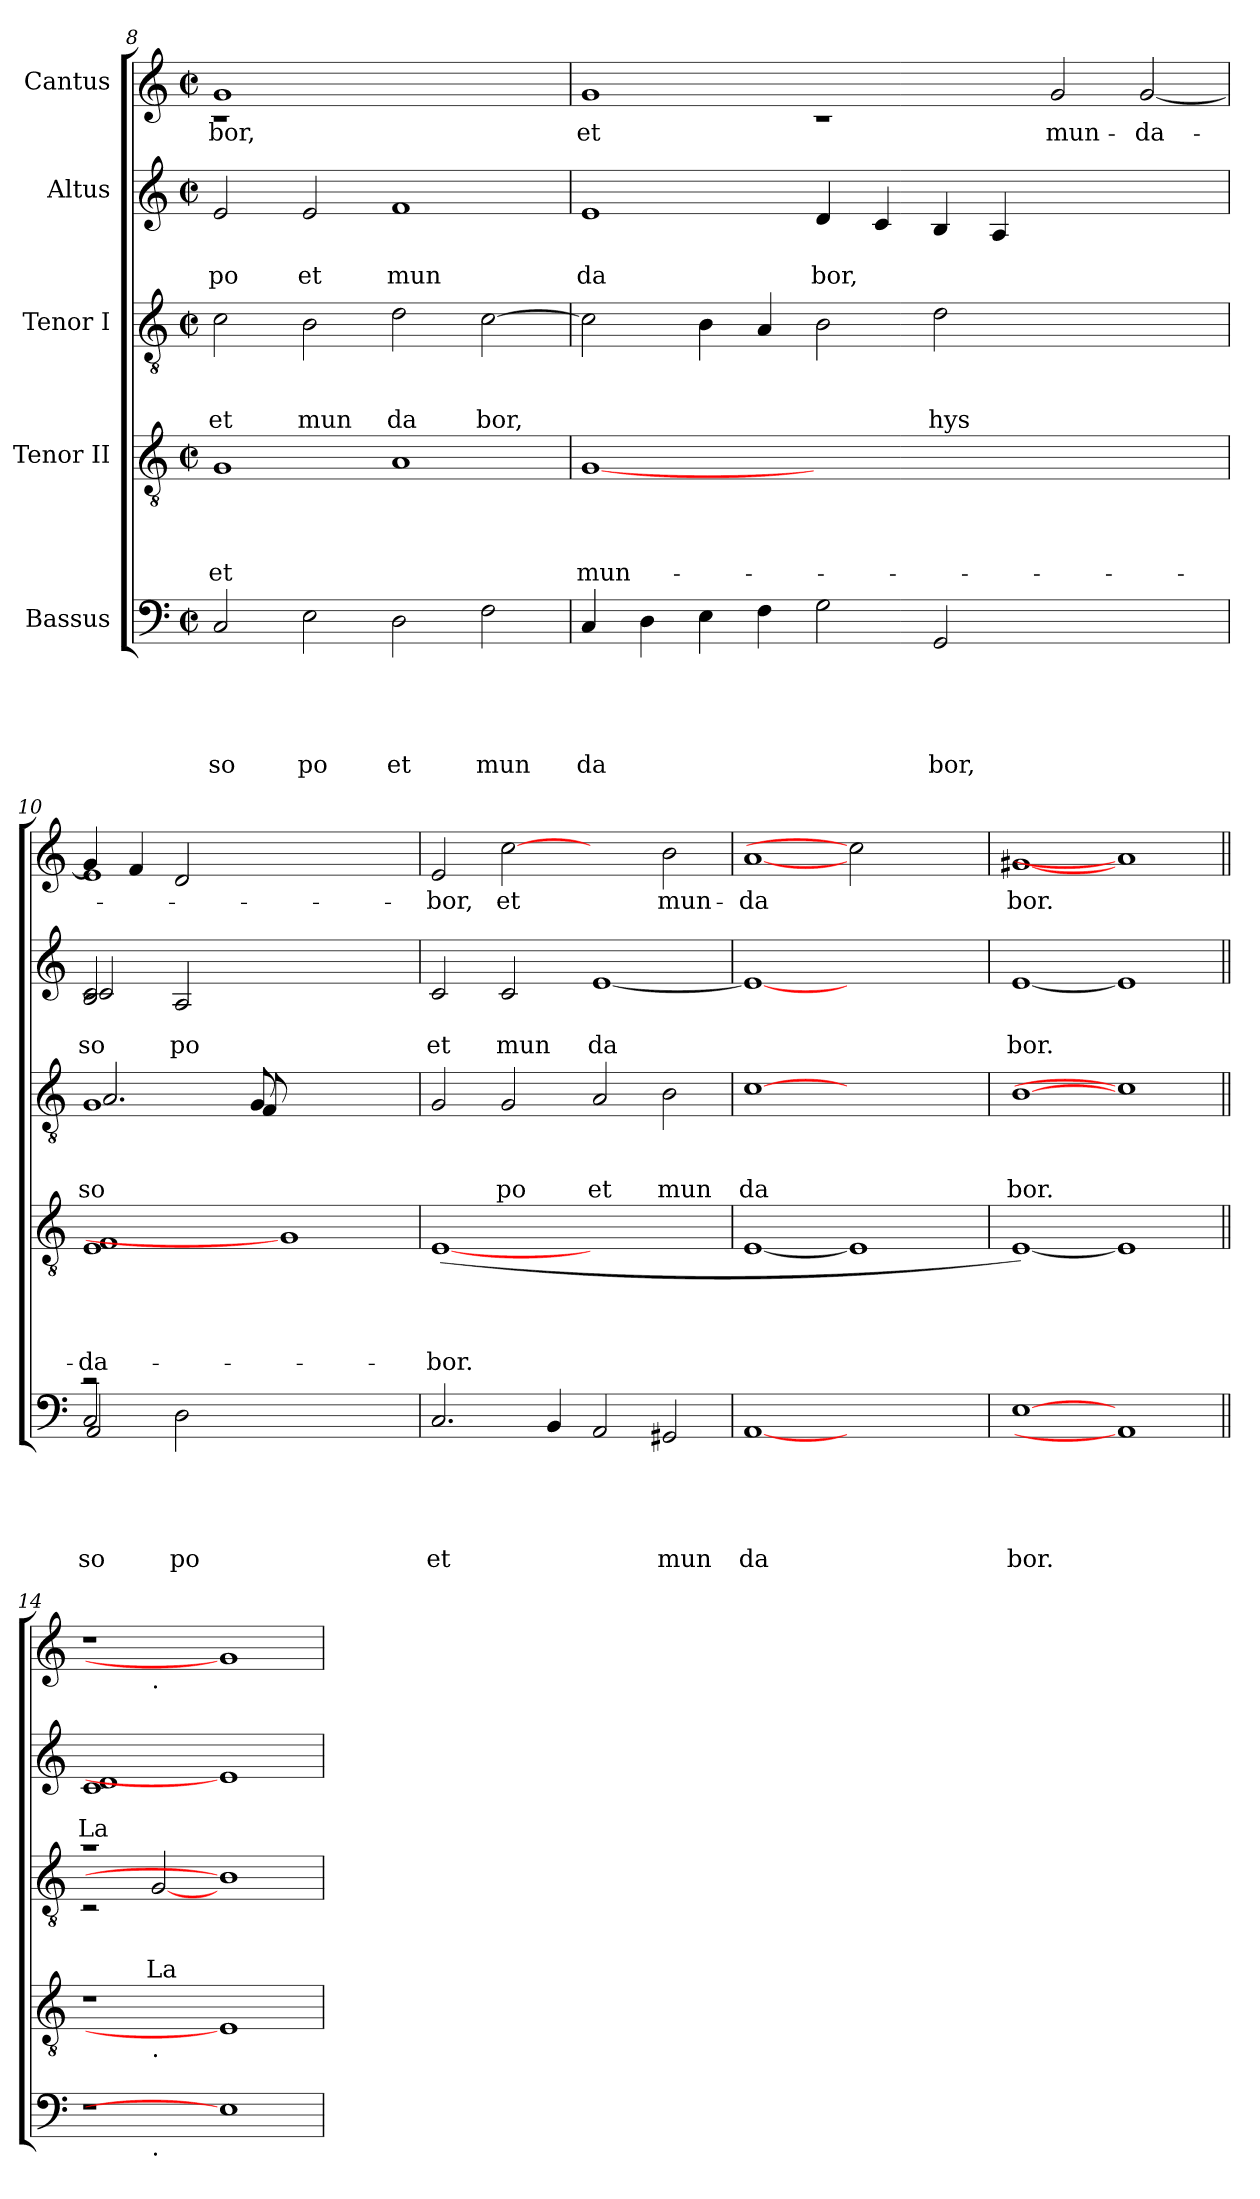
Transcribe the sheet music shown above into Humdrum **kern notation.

**kern	**text	**text	**text	**text	**text	**kern	**text	**text	**text	**text	**kern	**text	**text	**text	**kern	**text	**text	**kern	**text
*part5	*part5	*part5	*part5	*part5	*part5	*part4	*part4	*part4	*part4	*part4	*part3	*part3	*part3	*part3	*part2	*part2	*part2	*part1	*part1
*staff5	*staff5	*staff5	*staff5	*staff5	*staff5	*staff4	*staff4	*staff4	*staff4	*staff4	*staff3	*staff3	*staff3	*staff3	*staff2	*staff2	*staff2	*staff1	*staff1
*I"Bassus	*	*	*	*	*	*I"Tenor II	*	*	*	*	*I"Tenor I	*	*	*	*I"Altus	*	*	*I"Cantus	*
*clefF4	*	*	*	*	*	*clefGv2	*	*	*	*	*clefGv2	*	*	*	*clefG2	*	*	*clefG2	*
*k[]	*	*	*	*	*	*k[]	*	*	*	*	*k[]	*	*	*	*k[]	*	*	*k[]	*
*C:	*	*	*	*	*	*C:	*	*	*	*	*C:	*	*	*	*C:	*	*	*C:	*
*M2/2	*	*	*	*	*	*M2/2	*	*	*	*	*M2/2	*	*	*	*M2/2	*	*	*M2/2	*
*met(c|)	*	*	*	*	*	*met(c|)	*	*	*	*	*met(c|)	*	*	*	*met(c|)	*	*	*met(c|)	*
=8	=8	=8	=8	=8	=8	=8	=8	=8	=8	=8	=8	=8	=8	=8	=8	=8	=8	=8	=8
!	!	!	!	!	!LO:LY:b	!	!	!	!	!LO:LY:b	!	!	!	!LO:LY:b	!	!	!LO:LY:b	!	!LO:LY:b
*	*	*	*	*	*	*	*	*	*	*	*	*	*	*	*	*	*	*^	*
2C/	.	.	.	.	so	1G	.	.	.	et	2c\	.	.	et	2e/	.	po	1g	1rc	-bor,
!	!	!	!	!	!LO:LY:b	!	!	!	!	!	!	!	!	!LO:LY:b	!	!	!LO:LY:b	!	!	!
2E\	.	.	.	.	po	.	.	.	.	.	2B\	.	.	mun	2e/	.	et	.	.	.
!	!	!	!	!	!LO:LY:b	!	!	!	!	!	!	!	!	!LO:LY:b	!	!	!LO:LY:b	!	!	!
2D\	.	.	.	.	et	1A	.	.	.	.	2d\	.	.	da	1f	.	mun	1ryy	1ryy	.
!	!	!	!	!	!LO:LY:b	!	!	!	!	!	!	!	!	!LO:LY:b	!	!	!	!	!	!
2F\	.	.	.	.	mun	.	.	.	.	.	[>2c\	.	.	bor,	.	.	.	.	.	.
*	*	*	*	*	*	*	*	*	*	*	*	*	*	*	*	*	*	*v	*v	*
=9	=9	=9	=9	=9	=9	=9	=9	=9	=9	=9	=9	=9	=9	=9	=9	=9	=9	=9	=9
!	!	!	!	!	!LO:LY:b	!	!	!	!	!LO:LY:b	!	!	!	!	!	!	!LO:LY:b	!	!LO:LY:b
4C/	.	.	.	.	da	[1G	.	.	.	mun-	2c\]	.	.	.	1e	.	da	1g	et
4D\	.	.	.	.	.	.	.	.	.	.	.	.	.	.	.	.	.	.	.
4E\	.	.	.	.	.	.	.	.	.	.	4B\	.	.	.	.	.	.	.	.
4F\	.	.	.	.	.	.	.	.	.	.	4A/	.	.	.	.	.	.	.	.
!	!	!	!	!	!	!	!	!	!	!	!	!	!	!	!	!	!LO:LY:b	!	!
2G\	.	.	.	.	.	0ryy	.	.	.	.	2B\	.	.	.	4d/	.	bor,	1rc	.
.	.	.	.	.	.	.	.	.	.	.	.	.	.	.	4c/	.	.	.	.
!	!	!	!	!	!LO:LY:b	!	!	!	!	!	!	!	!	!LO:LY:b	!	!	!	!	!
2GG/	.	.	.	.	bor,	.	.	.	.	.	2d\	.	.	hys	4B/	.	.	.	.
.	.	.	.	.	.	.	.	.	.	.	.	.	.	.	4A/	.	.	.	.
!	!	!	!	!	!	!	!	!	!	!	!	!	!	!	!	!	!	!	!LO:LY:b
1ryy	.	.	.	.	.	.	.	.	.	.	1ryy	.	.	.	1ryy	.	.	2g/	mun-
!	!	!	!	!	!	!	!	!	!	!	!	!	!	!	!	!	!	!	!LO:LY:b
.	.	.	.	.	.	.	.	.	.	.	.	.	.	.	.	.	.	[<2g/	-da-
=10	=10	=10	=10	=10	=10	=10	=10	=10	=10	=10	=10	=10	=10	=10	=10	=10	=10	=10	=10
*^	*	*	*	*	*	*	*	*	*	*	*	*	*	*	*	*	*	*	*
!	!	!	!	!	!	!LO:LY:b	!	!	!	!	!	!	!	!	!	!	!	!	!	!
*	*^	*	*	*	*	*	*	*	*	*	*	*	*	*	*	*	*	*	*	*
!	!	!	!	!	!	!	!LO:LY:b	!	!	!	!	!LO:LY:b	!	!	!	!LO:LY:b	!	!	!LO:LY:b	!	!
*	*	*	*	*	*	*	*	*	*	*	*	*	*^	*	*	*	*^	*	*	*	*
*	*	*	*	*	*	*	*	*	*	*	*	*	*	*^	*	*	*	*	*^	*	*	*	*
!	!	!	!	!	!	!	!	!	!	!	!	!	!	!	!	!	!	!	!	!	!	!	!LO:LY:b	!	!
*	*	*	*	*	*	*	*	*	*	*	*	*	*	*	*	*	*	*	*	*	*	*	*	*^	*
2rc	2C/	2AA/	.	.	.	.	so	1E 1F	.	.	.	-da-	1G	2.A/	2..ryy	.	.	so	2B/	2c/	2c/	.	so	4g/]	1e	.
.	.	.	.	.	.	.	.	.	.	.	.	.	.	.	.	.	.	.	.	.	.	.	.	4f/	.	.
!	!	!	!	!	!	!	!LO:LY:b	!	!	!	!	!	!	!	!	!	!	!	!	!	!	!	!LO:LY:b	!	!	!
1ryy	1ryy	2D\	.	.	.	.	po	.	.	.	.	.	.	.	.	.	.	.	1ryy	1ryy	2A/	.	po	2d/	.	.
.	.	.	.	.	.	.	.	.	.	.	.	.	.	8ryy	.	.	.	.	.	.	.	.	.	.	.	.
.	.	.	.	.	.	.	.	.	.	.	.	.	.	8G/	8F/	.	.	.	.	.	.	.	.	.	.	.
.	.	1ryy	.	.	.	.	.	1G]	.	.	.	.	1ryy	1ryy	1ryy	.	.	.	.	.	1ryy	.	.	1ryy	1ryy	.
2ryy	2ryy	.	.	.	.	.	.	.	.	.	.	.	.	.	.	.	.	.	2ryy	2ryy	.	.	.	.	.	.
*	*	*	*	*	*	*	*	*	*	*	*	*	*v	*v	*v	*	*	*	*	*	*	*	*	*v	*v	*
*	*v	*v	*	*	*	*	*	*	*	*	*	*	*	*	*	*	*	*v	*v	*	*	*	*
=11	=11	=11	=11	=11	=11	=11	=11	=11	=11	=11	=11	=11	=11	=11	=11	=11	=11	=11	=11	=11	=11
!	!	!	!	!	!	!LO:LY:b	!	!	!	!	!LO:LY:b	!	!	!	!	!	!	!	!LO:LY:b	!	!LO:LY:b
*v	*v	*	*	*	*	*	*	*	*	*	*	*	*	*	*	*v	*v	*	*	*	*
2.C/	.	.	.	.	et	(<[1E	.	.	.	-bor.	2G/	.	.	.	2c/	.	et	2e/	-bor,
!	!	!	!	!	!	!	!	!	!	!	!	!	!	!LO:LY:b	!	!	!LO:LY:b	!	!LO:LY:b
.	.	.	.	.	.	.	.	.	.	.	2G/	.	.	po	2c/	.	mun	[2cc	et
4BB/	.	.	.	.	.	.	.	.	.	.	.	.	.	.	.	.	.	.	.
!	!	!	!	!	!	!	!	!	!	!	!	!	!	!LO:LY:b	!	!	!LO:LY:b	!	!
2AA/	.	.	.	.	.	1ryy	.	.	.	.	2A/	.	.	et	[<1e	.	da	2ryy	.
!	!	!	!	!	!LO:LY:b	!	!	!	!	!	!	!	!	!LO:LY:b	!	!	!	!	!LO:LY:b
2GG#X/	.	.	.	.	mun	.	.	.	.	.	2B\	.	.	mun	.	.	.	2b\	mun-
!!LO:LB:g=z
=12	=12	=12	=12	=12	=12	=12	=12	=12	=12	=12	=12	=12	=12	=12	=12	=12	=12	=12	=12
!	!	!	!	!	!LO:LY:b	!	!	!	!	!	!	!	!	!LO:LY:b	!	!	!	!	!LO:LY:b
[1AA	.	.	.	.	da	[1E	.	.	.	.	[1c	.	.	da	1e_	.	.	[1a	-da
1ryy	.	.	.	.	.	1E]	.	.	.	.	1ryy	.	.	.	1ryy	.	.	2cc]	.
.	.	.	.	.	.	.	.	.	.	.	.	.	.	.	.	.	.	2ryy	.
=13	=13	=13	=13	=13	=13	=13	=13	=13	=13	=13	=13	=13	=13	=13	=13	=13	=13	=13	=13
!	!	!	!	!	!LO:LY:b	!	!	!	!	!	!	!	!	!LO:LY:b	!	!	!LO:LY:b	!	!LO:LY:b
[1E	.	.	.	.	bor.	[1E)	.	.	.	.	[1B	.	.	bor.	[1e	.	bor.	[1g#X	bor.
1AA]	.	.	.	.	.	1E]	.	.	.	.	1c]	.	.	.	1e]	.	.	1a]	.
=14||	=14||	=14||	=14||	=14||	=14||	=14||	=14||	=14||	=14||	=14||	=14||	=14||	=14||	=14||	=14||	=14||	=14||	=14||	=14||
*	*	*	*	*	*	*	*	*	*	*	*^	*	*	*	*	*	*	*	*
!	!	!	!	!	!	!	!	!	!	!	!	!	!	!	!	!	!	!LO:LY:b	!	!
*^	*	*	*	*	*	*^	*	*	*	*	*	*	*	*	*	*	*	*	*^	*
1r	2ryy	.	.	.	.	.	1r	2ryy	.	.	.	.	1ra	2rC	.	.	.	1c 1d	.	La	1r	2ryy	.
!	!	!	!	!	!	!	!	!	!	!	!	!	!	!	!	!	!	!	!	!	!	!LO:TX:b:t=.	!
!	!	!	!	!	!	!	!	!LO:TX:b:t=.	!	!	!	!	!	!	!	!	!	!	!	!	!	!	!
!	!LO:TX:b:t=.	!	!	!	!	!	!	!	!	!	!	!	!	!	!	!	!	!	!	!	!	!	!
!	!	!	!	!	!	!	!	!	!	!	!	!	!	!	!	!	!LO:LY:b	!	!	!	!	!	!
.	1.ryy	.	.	.	.	.	.	1.ryy	.	.	.	.	.	[<2G/	.	.	La	.	.	.	.	1.ryy	.
1E]	.	.	.	.	.	.	1E]	.	.	.	.	.	1B]	1ryy	.	.	.	1e]	.	.	1g#]	.	.
*v	*v	*	*	*	*	*	*	*	*	*	*	*	*v	*v	*	*	*	*	*	*	*v	*v	*
*	*	*	*	*	*	*v	*v	*	*	*	*	*	*	*	*	*	*	*	*	*
=	=	=	=	=	=	=	=	=	=	=	=	=	=	=	=	=	=	=	=
*-	*-	*-	*-	*-	*-	*-	*-	*-	*-	*-	*-	*-	*-	*-	*-	*-	*-	*-	*-
